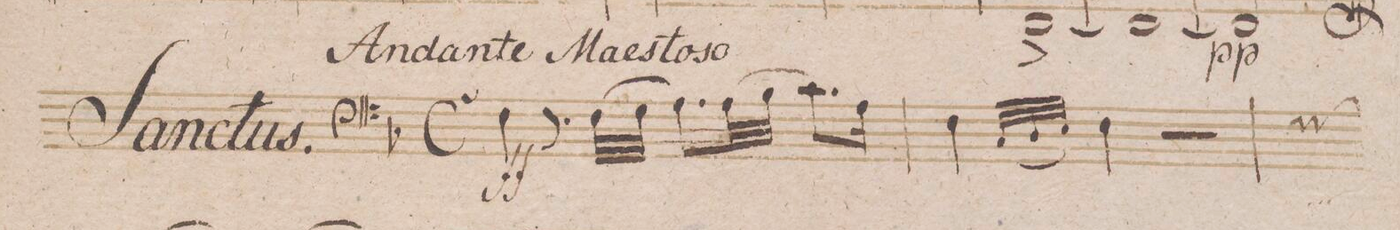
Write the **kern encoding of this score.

**kern	**dynam
*I"Fagotto 2do	*
*clefF4	*
*k[b-]	*
*met(c)	*
*M4/4	*
4F\	ff
8.r	.
(32F\LLL	.
32G\JJJ	.
8.A\L)	.
(32A\LL	.
32B-\JJJ	.
8.c\L)	.
16A\Jk	.
=2	=2
4F\	.
(32qqC/LLL	.
32qqD/	.
32qqE/JJJ)	.
4F\	.
2r	.
=3	=3
*-	*-
